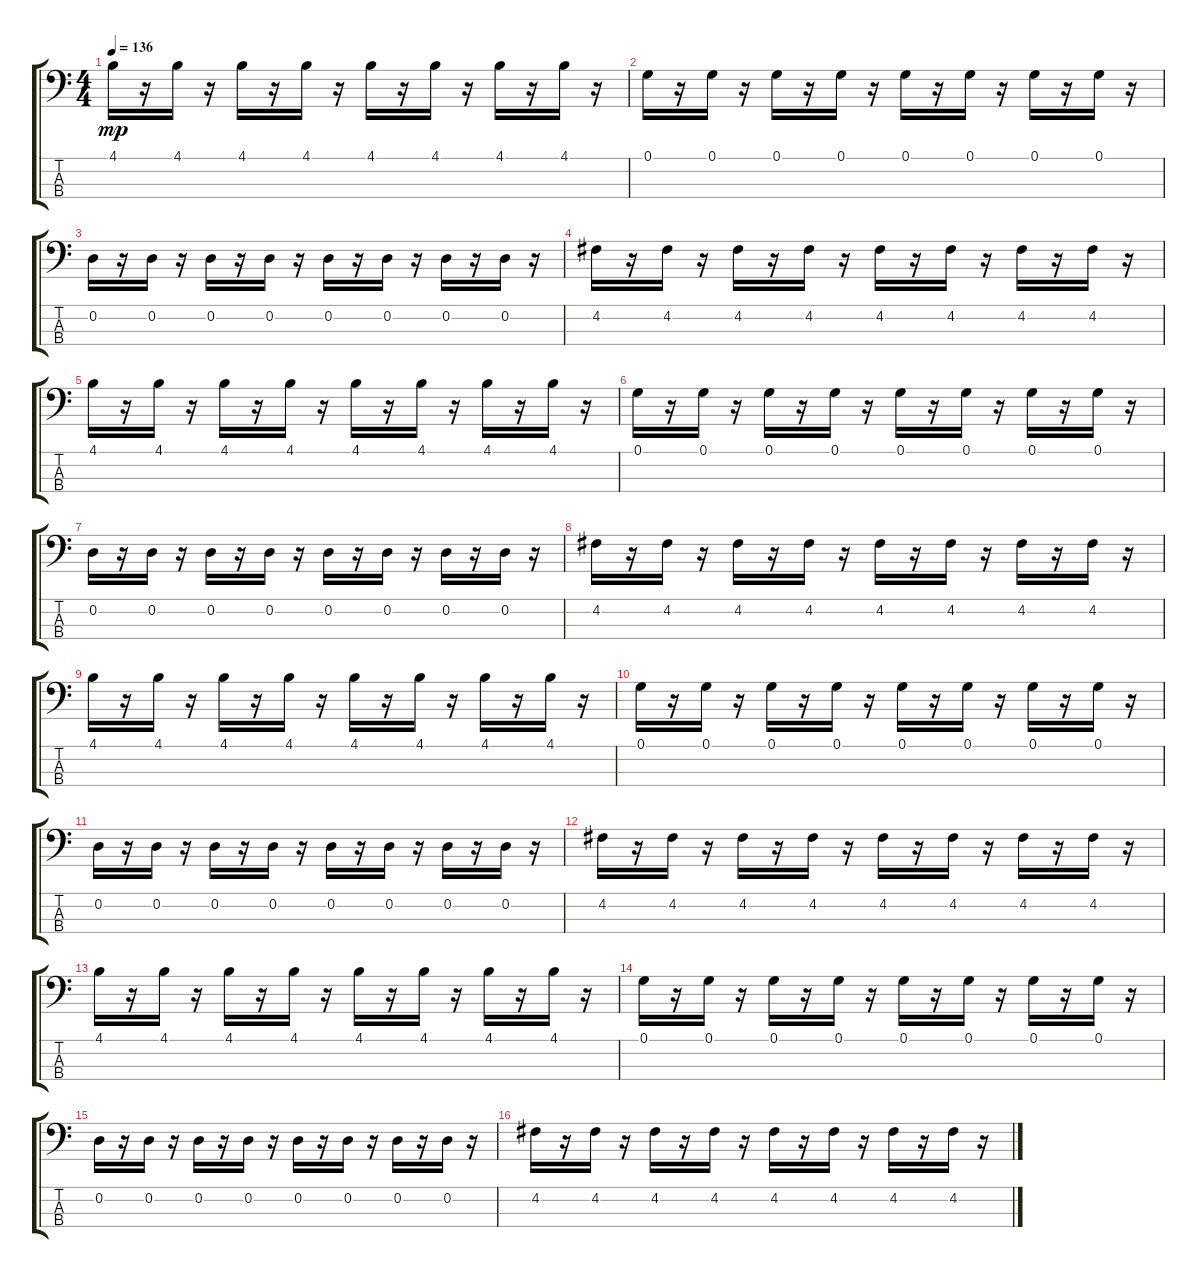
\track "" {instrument synthbass1}
\staff {score tabs}
\tuning (G2 D2 A1 E1) {hide}
\ts (4 4)
\tempo 136
\clef f4
\ks c
4.1.16{dy mp} r.16 4.1.16 r.16 4.1.16 r.16 4.1.16 r.16 4.1.16 r.16 4.1.16 r.16 4.1.16 r.16 4.1.16 r.16 |
0.1.16 r.16 0.1.16 r.16 0.1.16 r.16 0.1.16 r.16 0.1.16 r.16 0.1.16 r.16 0.1.16 r.16 0.1.16 r.16 |
0.2.16 r.16 0.2.16 r.16 0.2.16 r.16 0.2.16 r.16 0.2.16 r.16 0.2.16 r.16 0.2.16 r.16 0.2.16 r.16 |
4.2.16 r.16 4.2.16 r.16 4.2.16 r.16 4.2.16 r.16 4.2.16 r.16 4.2.16 r.16 4.2.16 r.16 4.2.16 r.16 |
4.1.16 r.16 4.1.16 r.16 4.1.16 r.16 4.1.16 r.16 4.1.16 r.16 4.1.16 r.16 4.1.16 r.16 4.1.16 r.16 |
0.1.16 r.16 0.1.16 r.16 0.1.16 r.16 0.1.16 r.16 0.1.16 r.16 0.1.16 r.16 0.1.16 r.16 0.1.16 r.16 |
0.2.16 r.16 0.2.16 r.16 0.2.16 r.16 0.2.16 r.16 0.2.16 r.16 0.2.16 r.16 0.2.16 r.16 0.2.16 r.16 |
4.2.16 r.16 4.2.16 r.16 4.2.16 r.16 4.2.16 r.16 4.2.16 r.16 4.2.16 r.16 4.2.16 r.16 4.2.16 r.16 |
4.1.16 r.16 4.1.16 r.16 4.1.16 r.16 4.1.16 r.16 4.1.16 r.16 4.1.16 r.16 4.1.16 r.16 4.1.16 r.16 |
0.1.16 r.16 0.1.16 r.16 0.1.16 r.16 0.1.16 r.16 0.1.16 r.16 0.1.16 r.16 0.1.16 r.16 0.1.16 r.16 |
0.2.16 r.16 0.2.16 r.16 0.2.16 r.16 0.2.16 r.16 0.2.16 r.16 0.2.16 r.16 0.2.16 r.16 0.2.16 r.16 |
4.2.16 r.16 4.2.16 r.16 4.2.16 r.16 4.2.16 r.16 4.2.16 r.16 4.2.16 r.16 4.2.16 r.16 4.2.16 r.16 |
4.1.16 r.16 4.1.16 r.16 4.1.16 r.16 4.1.16 r.16 4.1.16 r.16 4.1.16 r.16 4.1.16 r.16 4.1.16 r.16 |
0.1.16 r.16 0.1.16 r.16 0.1.16 r.16 0.1.16 r.16 0.1.16 r.16 0.1.16 r.16 0.1.16 r.16 0.1.16 r.16 |
0.2.16 r.16 0.2.16 r.16 0.2.16 r.16 0.2.16 r.16 0.2.16 r.16 0.2.16 r.16 0.2.16 r.16 0.2.16 r.16 |
4.2.16 r.16 4.2.16 r.16 4.2.16 r.16 4.2.16 r.16 4.2.16 r.16 4.2.16 r.16 4.2.16 r.16 4.2.16 r.16
